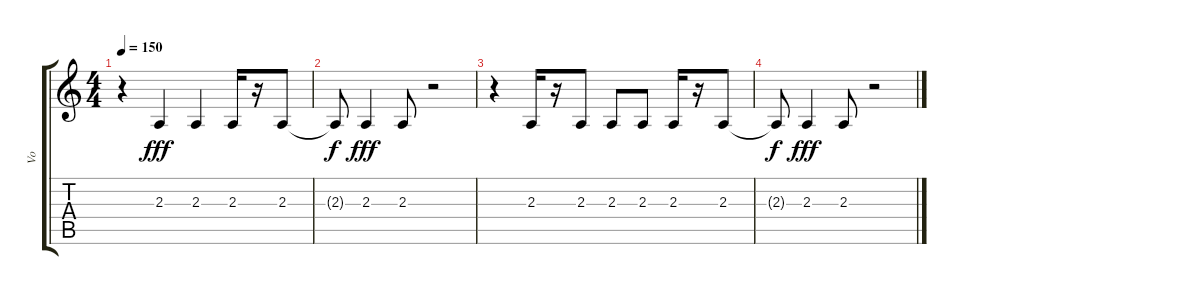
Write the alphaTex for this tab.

\track ("Vo" "Vo") {instrument oboe}
\staff {score tabs}
\tuning (E4 B3 G3 D3 A2 E2) {hide}
\ts (4 4)
\tempo 150
\clef g2
\ks c
r.4{dy fff} 2.3.4 2.3.4 2.3.16 r.16 2.3.8 |
2.3{t}.8{dy f} 2.3.4{dy fff} 2.3.8 r.2 |
r.4 2.3.16 r.16 2.3.8 2.3.8 2.3.8 2.3.16 r.16 2.3.8 |
2.3{t}.8{dy f} 2.3.4{dy fff} 2.3.8 r.2
